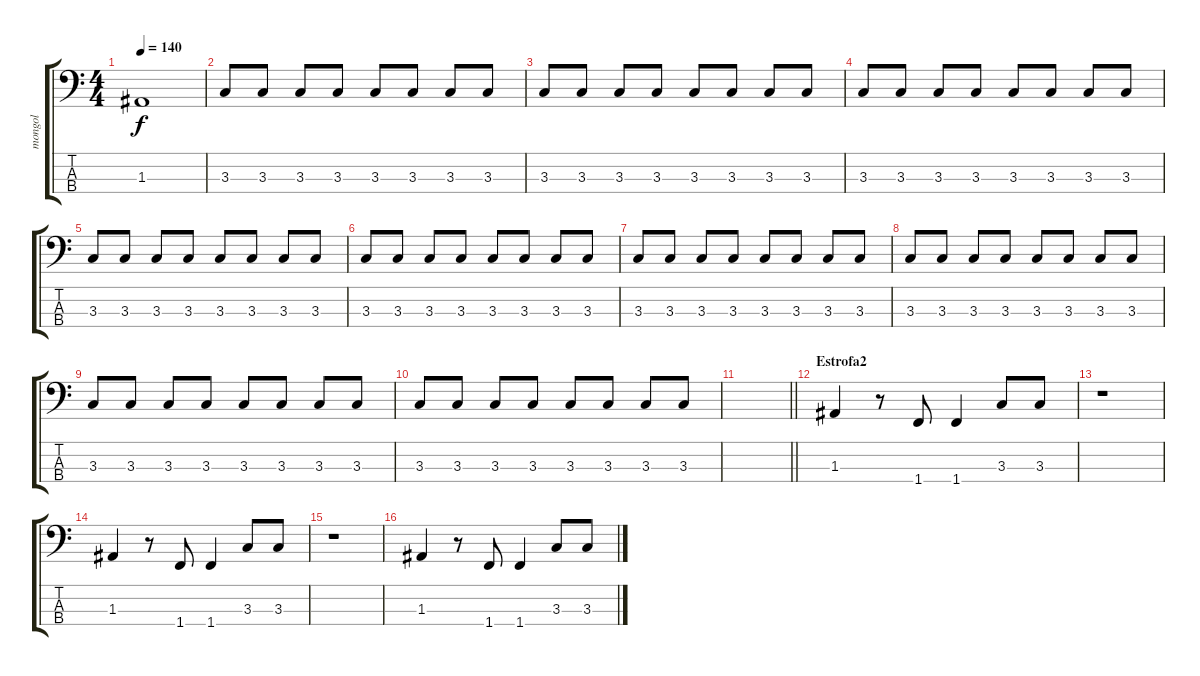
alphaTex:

\track ("mongol" "mongol") {instrument electricbassfinger}
\staff {score tabs}
\tuning (G2 D2 A1 E1) {hide}
\ts (4 4)
\tempo 140
\clef f4
\ks c
1.3.1{dy f} |
3.3.8 3.3.8 3.3.8 3.3.8 3.3.8 3.3.8 3.3.8 3.3.8 |
3.3.8 3.3.8 3.3.8 3.3.8 3.3.8 3.3.8 3.3.8 3.3.8 |
3.3.8 3.3.8 3.3.8 3.3.8 3.3.8 3.3.8 3.3.8 3.3.8 |
3.3.8 3.3.8 3.3.8 3.3.8 3.3.8 3.3.8 3.3.8 3.3.8 |
3.3.8 3.3.8 3.3.8 3.3.8 3.3.8 3.3.8 3.3.8 3.3.8 |
3.3.8 3.3.8 3.3.8 3.3.8 3.3.8 3.3.8 3.3.8 3.3.8 |
3.3.8 3.3.8 3.3.8 3.3.8 3.3.8 3.3.8 3.3.8 3.3.8 |
3.3.8 3.3.8 3.3.8 3.3.8 3.3.8 3.3.8 3.3.8 3.3.8 |
3.3.8 3.3.8 3.3.8 3.3.8 3.3.8 3.3.8 3.3.8 3.3.8 |
\barLineRight lightlight
|
\section ("" "Estrofa2")
1.3.4 r.8 1.4.8 1.4.4 3.3.8 3.3.8 |
r.1 |
1.3.4 r.8 1.4.8 1.4.4 3.3.8 3.3.8 |
r.1 |
1.3.4 r.8 1.4.8 1.4.4 3.3.8 3.3.8
